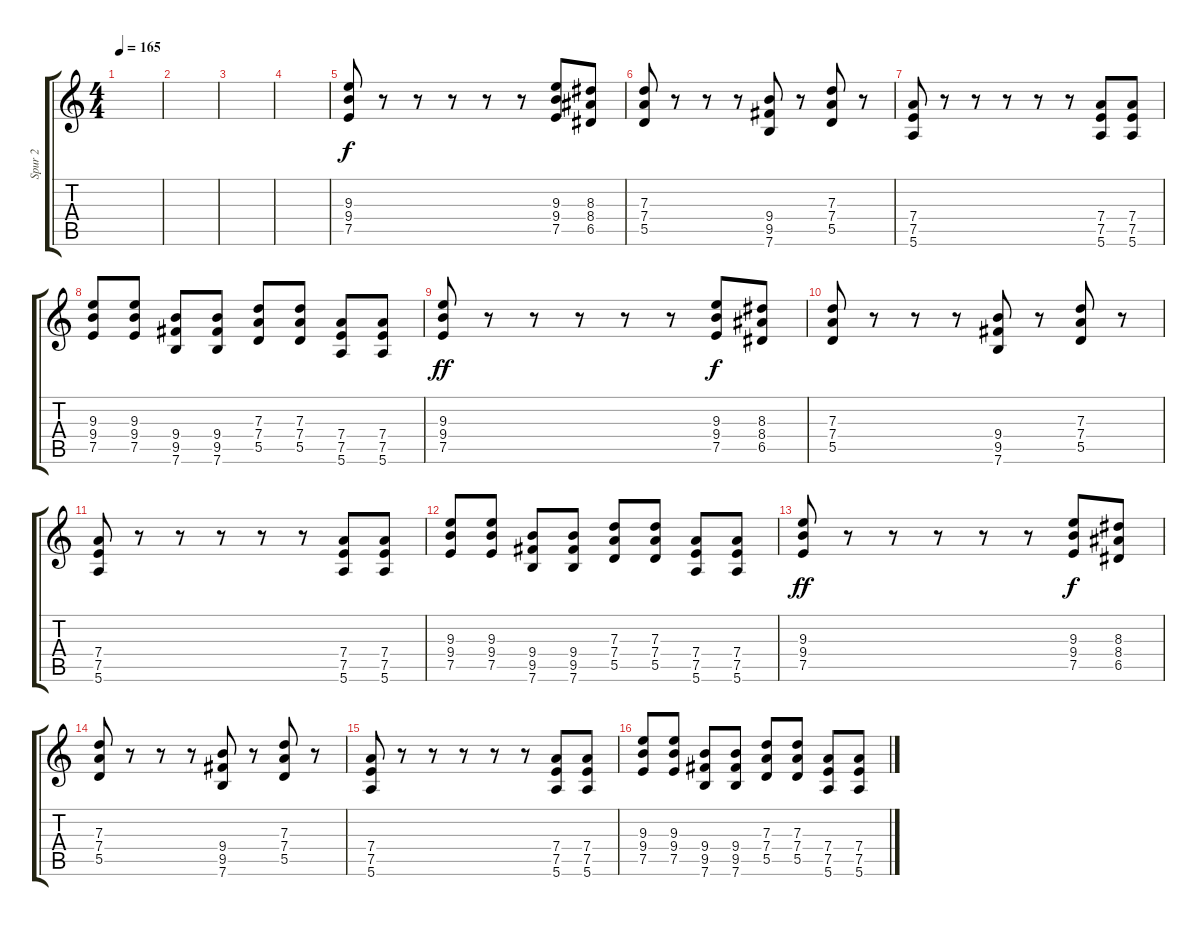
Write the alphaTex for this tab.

\track ("Spur 2" "Spur 2") {instrument overdrivenguitar}
\staff {score tabs}
\tuning (E4 B3 G3 D3 A2 E2) {hide}
\ts (4 4)
\tempo 165
\clef g2
\ks c
|
|
|
|
(9.3 9.4 7.5).8 r.8 r.8 r.8 r.8 r.8 (9.3 9.4 7.5).8{dy f} (8.3 8.4 6.5).8 |
(7.3 7.4 5.5).8 r.8 r.8 r.8 (9.4 9.5 7.6).8 r.8 (7.3 7.4 5.5).8 r.8 |
(7.4 7.5 5.6).8 r.8 r.8 r.8 r.8 r.8 (7.4 7.5 5.6).8 (7.4 7.5 5.6).8 |
(9.3 9.4 7.5).8 (9.3 9.4 7.5).8 (9.4 9.5 7.6).8 (9.4 9.5 7.6).8 (7.3 7.4 5.5).8 (7.3 7.4 5.5).8 (7.4 7.5 5.6).8 (7.4 7.5 5.6).8 |
(9.3 9.4 7.5).8{dy ff} r.8 r.8 r.8 r.8 r.8 (9.3 9.4 7.5).8{dy f} (8.3 8.4 6.5).8 |
(7.3 7.4 5.5).8 r.8 r.8 r.8 (9.4 9.5 7.6).8 r.8 (7.3 7.4 5.5).8 r.8 |
(7.4 7.5 5.6).8 r.8 r.8 r.8 r.8 r.8 (7.4 7.5 5.6).8 (7.4 7.5 5.6).8 |
(9.3 9.4 7.5).8 (9.3 9.4 7.5).8 (9.4 9.5 7.6).8 (9.4 9.5 7.6).8 (7.3 7.4 5.5).8 (7.3 7.4 5.5).8 (7.4 7.5 5.6).8 (7.4 7.5 5.6).8 |
(9.3 9.4 7.5).8{dy ff} r.8 r.8 r.8 r.8 r.8 (9.3 9.4 7.5).8{dy f} (8.3 8.4 6.5).8 |
(7.3 7.4 5.5).8 r.8 r.8 r.8 (9.4 9.5 7.6).8 r.8 (7.3 7.4 5.5).8 r.8 |
(7.4 7.5 5.6).8 r.8 r.8 r.8 r.8 r.8 (7.4 7.5 5.6).8 (7.4 7.5 5.6).8 |
(9.3 9.4 7.5).8 (9.3 9.4 7.5).8 (9.4 9.5 7.6).8 (9.4 9.5 7.6).8 (7.3 7.4 5.5).8 (7.3 7.4 5.5).8 (7.4 7.5 5.6).8 (7.4 7.5 5.6).8
